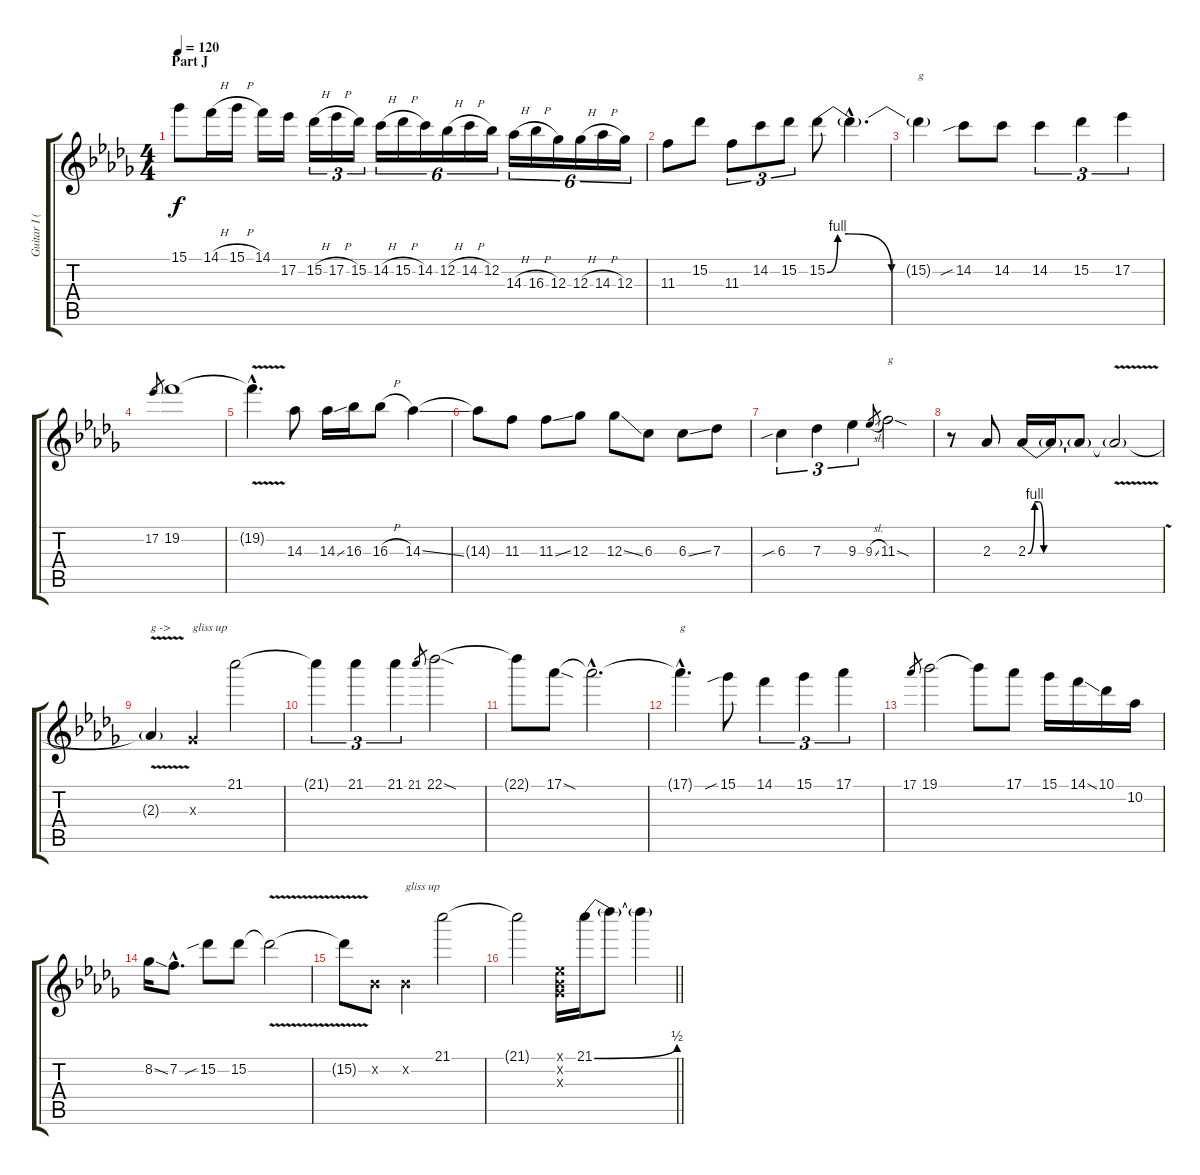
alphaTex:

\track ("Guitar I (Sugizo)" "Guitar I (") {instrument distortionguitar}
\staff {score tabs}
\tuning (Eb4 Bb3 Gb3 Db3 Ab2 Eb2) {hide}
\ts (4 4)
\section ("" "Part J")
\tempo 120
\clef g2
\ks db
15.1.8{dy f} 14.1{h}.16 15.1{h}.16 14.1.16 17.2.16 15.2{h}.16{tu (3 2)} 17.2{h}.16{tu (3 2)} 15.2.16{tu (3 2)} 14.2{h}.16{tu (6 4)} 15.2{h}.16{tu (6 4)} 14.2.16{tu (6 4)} 12.2{h}.16{tu (6 4)} 14.2{h}.16{tu (6 4)} 12.2.16{tu (6 4)} 14.3{h}.16{tu (6 4)} 16.3{h}.16{tu (6 4)} 12.3.16{tu (6 4)} 12.3{h}.16{tu (6 4)} 14.3{h}.16{tu (6 4)} 12.3.16{tu (6 4)} |
11.3.8 15.2.8 11.3.8{tu (3 2)} 14.2.8{tu (3 2)} 15.2.8{tu (3 2)} 15.2{be (custom 0 0 5 4 10 4 30 0 60 0)}.8 15.2{hac t}.4{d} |
15.2{t}.4{txt "g"} 14.2{sib}.8 14.2.8 14.2.4{tu (3 2)} 15.2.4{tu (3 2)} 17.2.4{tu (3 2)} |
17.2.8{gr} 19.2.1 |
19.2{v hac t}.4{d} 14.3.8 14.3{ss}.16 16.3.16 16.3{h}.8 14.3{ss}.4 |
14.3{t}.8 11.3.8 11.3{ss}.8 12.3.8 12.3{ss}.8 6.3.8 6.3{ss}.8 7.3.8 |
6.3{sib}.4{tu (3 2)} 7.3.4{tu (3 2)} 9.3.4{tu (3 2)} 9.3{sl}.8{gr} 11.3{sod}.2{txt "g"} |
r.8 2.3.8 2.3{be (custom 0 0 3 4 5 4 7 0 60 0)}.16 2.3{t}.16 2.3{t}.8 2.3{v t}.2 |
2.3{t}.4{txt "g ->"} 0.3{x}.4{txt "gliss up"} 21.1.2 |
21.1{t}.4{tu (3 2)} 21.1.4{tu (3 2)} 21.1.4{tu (3 2)} 21.1.8{gr} 22.1{sod}.2 |
22.1{t}.8 17.1{sod}.8 17.1{hac t}.2{d} |
17.1{hac t}.4{d txt "g"} 15.1{sib}.8 14.1.4{tu (3 2)} 15.1.4{tu (3 2)} 17.1.4{tu (3 2)} |
17.1.8{gr} 19.1.2 19.1{t}.8 17.1.8 15.1.16 14.1{ss}.16 10.1.16 10.2.16 |
8.2{ss}.16 7.2{hac}.8{d} 15.2{sib}.8 15.2.8 15.2{v t}.2 |
15.2{t}.8 0.2{x}.8 0.2{x}.4{txt "gliss up"} 21.1.2 |
\barLineRight lightlight
21.1{t}.2 (0.1{x} 0.2{x} 0.3{x}).16 21.1{be (bend 0 0 60 2)}.16 21.1{t}.8 21.1{t}.4
